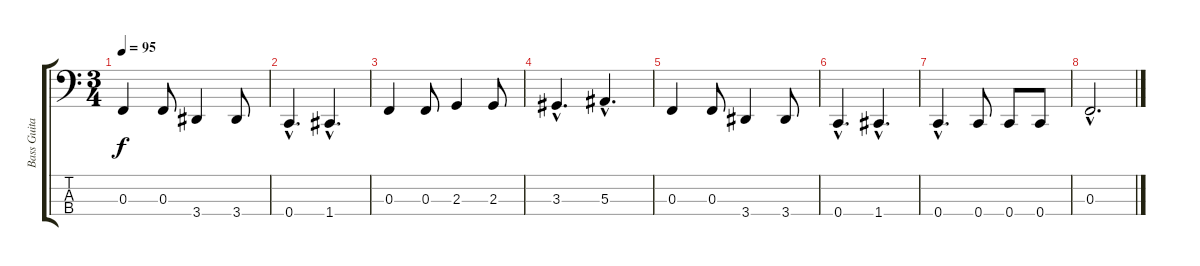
\track ("Bass Guitar I" "Bass Guita") {instrument electricbassfinger}
\staff {score tabs}
\tuning (Eb2 Bb1 F1 C1) {hide}
\ts (3 4)
\tempo 95
\clef f4
\ks c
0.3.4{dy f} 0.3.8 3.4.4 3.4.8 |
0.4{hac}.4{d} 1.4{hac}.4{d} |
0.3.4 0.3.8 2.3.4 2.3.8 |
3.3{hac}.4{d} 5.3{hac}.4{d} |
0.3.4 0.3.8 3.4.4 3.4.8 |
0.4{hac}.4{d} 1.4{hac}.4{d} |
0.4{hac}.4{d} 0.4.8 0.4.8 0.4.8 |
0.3{hac}.2{d}
